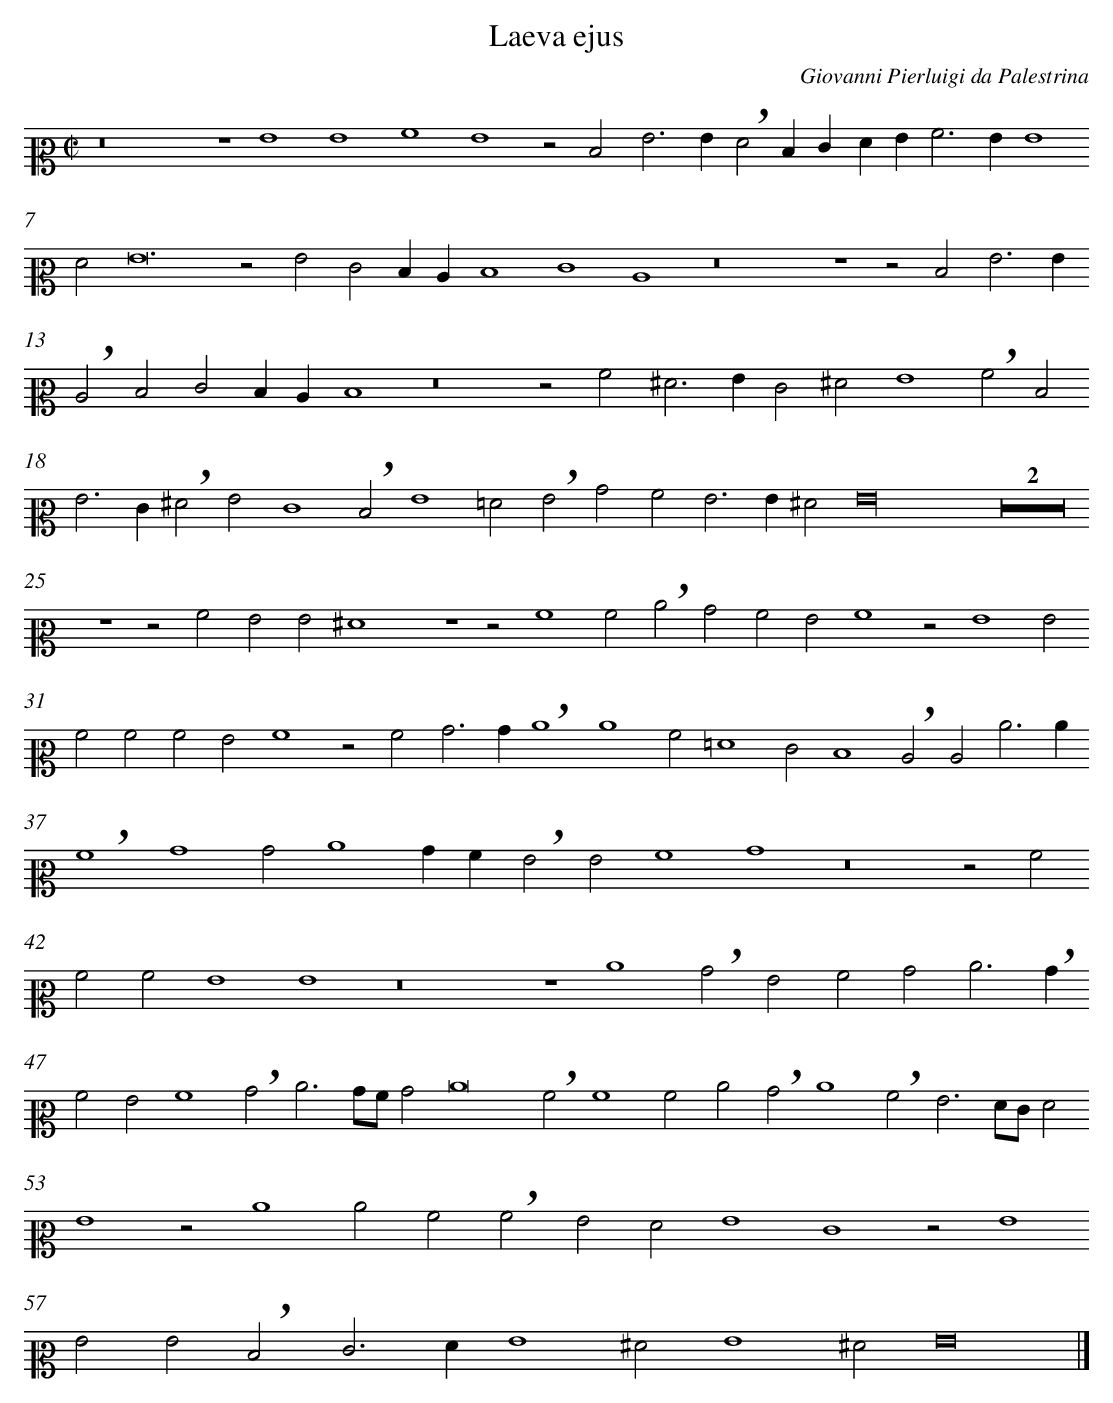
X:1
T: Laeva ejus
C: Giovanni Pierluigi da Palestrina
L: 1/4
M: C|
K: C clef=C2
z8 [|]
z4G4 [|]
G4A4 [|]
G4z2D2 [|]
G2>G2!breath!F2DE [|]
FG2<A2GG4 [|]
F2G12 [|]
 [|]
z2G2E2DC [|]
D4E4 [|]
C4z8 [|]
z4 [|]
z2D2G3G [|]
!breath!C2D2E2DC [|]
D4z8 [|]
z2A2 [|]
^F2>G2E2^F2 [|]
G4!breath!A2D2 [|]
G2>E2!breath!^F2G2 [|]
E4!breath!D2G4 [|]
=F2!breath!G2B2 [|]
A2G2>G2^F2 [|]
G16 [|]
Z2 [|]
z4z2A2 [|]
G2G2^F4 [|]
z4z2A4 [|]
A2!breath!c2B2 [|]
A2G2A4 [|]
z2G4G2 [|]
A2A2A2G2 [|]
A4z2A2 [|]
B2>B2!breath!c4 [|]
c4A2=F4 [|]
E2D4 [|]
!breath!C2C2c3c [|]
!breath!A4B4 [|]
B2c4BA [|]
!breath!G2G2A4 [|]
B4z8 [|]
z2A2 [|]
A2A2G4 [|]
G4z8 [|]
z4 [|]
c4!breath!B2G2 [|]
A2B2c3!breath!B [|]
A2G2A4 [|]
!breath!B2c3B/A/B2 [|]
c8 [|]
!breath!A2A4A2 [|]
c2!breath!B2c4 [|]
!breath!A2G3F/E/F2 [|]
G4z2c4 [|]
c2A2!breath!A2 [|]
G2F2G4 [|]
E4z2G4 [|]
G2G2!breath!D2 [|]
E2>F2G4 [|]
^F2G4^F2 [|]
G8 |]
